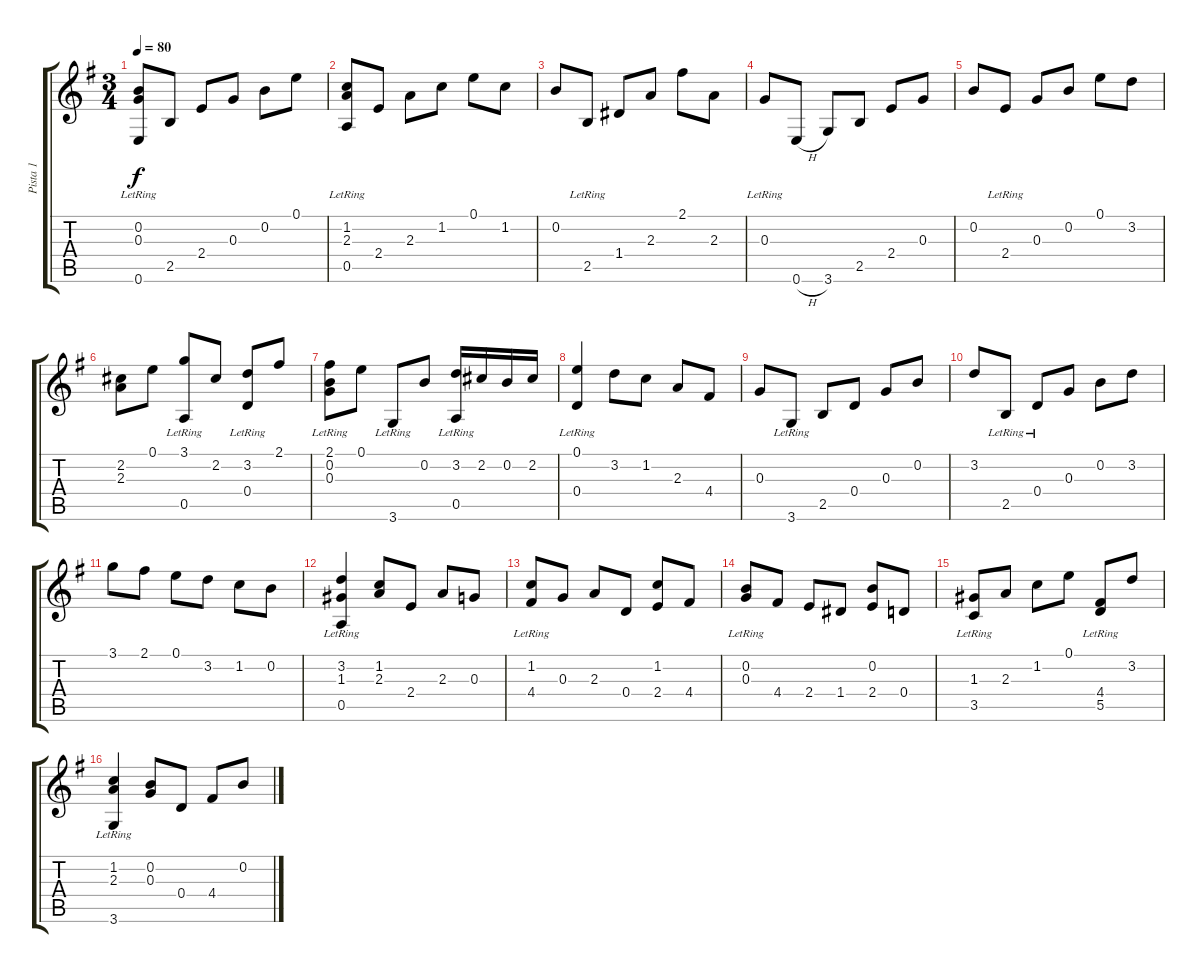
\track ("Pista 1" "Pista 1") {instrument acousticguitarsteel}
\staff {score tabs}
\tuning (E4 B3 G3 D3 A2 E2) {hide}
\ts (3 4)
\tempo 80
\clef g2
\ks g
(0.2{lr} 0.3{lr} 0.6{lr}).8{dy f} 2.5.8 2.4.8 0.3.8 0.2.8 0.1.8 |
(1.2{lr} 2.3{lr} 0.5{lr}).8 2.4.8 2.3.8 1.2.8 0.1.8 1.2.8 |
0.2.8 2.5{lr}.8 1.4.8 2.3.8 2.1.8 2.3.8 |
0.3{lr}.8 0.6{h}.8 3.6.8 2.5.8 2.4.8 0.3.8 |
0.2.8 2.4{lr}.8 0.3.8 0.2.8 0.1.8 3.2.8 |
(2.2 2.3).8 0.1.8 (3.1 0.5{lr}).8 2.2.8 (3.2 0.4{lr}).8 2.1.8 |
(2.1 0.2{lr} 0.3{lr}).8 0.1.8 3.6{lr}.8 0.2.8 (3.2 0.5{lr}).16 2.2.16 0.2.16 2.2.16 |
(0.1 0.4{lr}).4 3.2.8 1.2.8 2.3.8 4.4.8 |
0.3.8 3.6{lr}.8 2.5.8 0.4.8 0.3.8 0.2.8 |
3.2.8 2.5{lr}.8 0.4{lr}.8 0.3.8 0.2.8 3.2.8 |
3.1.8 2.1.8 0.1.8 3.2.8 1.2.8 0.2.8 |
(3.2 1.3 0.5{lr}).4 (1.2 2.3).8 2.4.8 2.3.8 0.3.8 |
(1.2 4.4{lr}).8 0.3.8 2.3.8 0.4.8 (1.2 2.4).8 4.4.8 |
(0.2{lr} 0.3{lr}).8 4.4.8 2.4.8 1.4.8 (0.2 2.4).8 0.4.8 |
(1.3 3.5{lr}).8 2.3.8 1.2.8 0.1.8 (4.4 5.5{lr}).8 3.2.8 |
(1.2 2.3 3.6{lr}).4 (0.2 0.3).8 0.4.8 4.4.8 0.2.8
